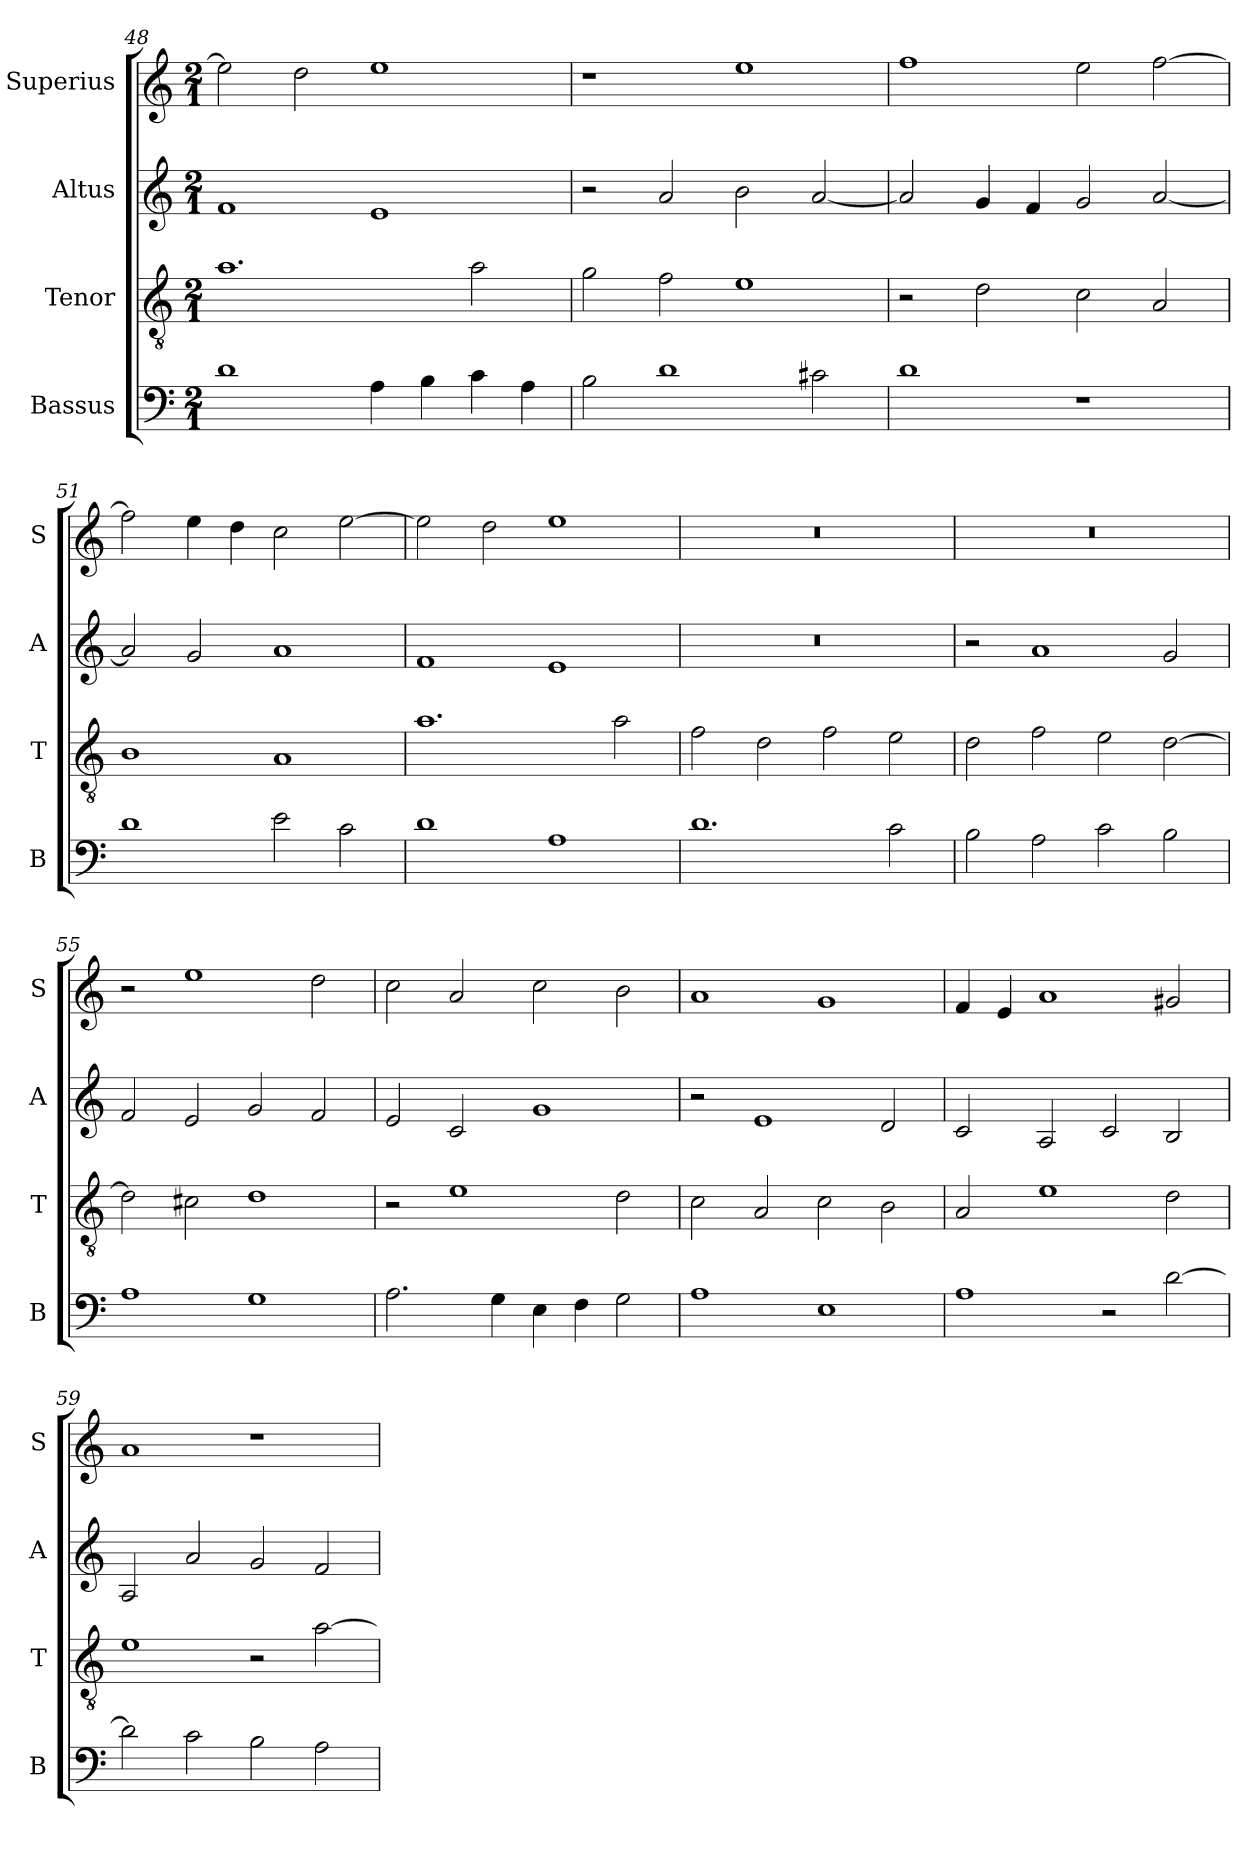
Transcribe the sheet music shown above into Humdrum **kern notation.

**kern	**kern	**kern	**kern
*part4	*part3	*part2	*part1
*staff4	*staff3	*staff2	*staff1
*I"Bassus	*I"Tenor	*I"Altus	*I"Superius
*I'B	*I'T	*I'A	*I'S
*clefF4	*clefGv2	*clefG2	*clefG2
*k[]	*k[]	*k[]	*k[]
*C:	*C:	*C:	*C:
*M2/1	*M2/1	*M2/1	*M2/1
=48	=48	=48	=48
1d	1.a	1f	2ee]
.	.	.	2dd
4A	.	1e	1ee
4B	.	.	.
4c	2a	.	.
4A	.	.	.
=49	=49	=49	=49
2B	2g	2r	1r
1d	2f	2a	.
.	1e	2b	1ee
2c#X	.	[2a	.
=50	=50	=50	=50
1d	2r	2a]	1ff
.	2d	4g	.
.	.	4f	.
1r	2c	2g	2ee
.	2A	[2a	[2ff
=51	=51	=51	=51
1d	1B	2a]	2ff]
.	.	2g	4ee
.	.	.	4dd
2e	1A	1a	2cc
2c	.	.	[2ee
=52	=52	=52	=52
1d	1.a	1f	2ee]
.	.	.	2dd
1A	.	1e	1ee
.	2a	.	.
=53	=53	=53	=53
1.d	2f	0r	0r
.	2d	.	.
.	2f	.	.
2c	2e	.	.
=54	=54	=54	=54
2B	2d	2r	0r
2A	2f	1a	.
2c	2e	.	.
2B	[2d	2g	.
=55	=55	=55	=55
1A	2d]	2f	2r
.	2c#X	2e	1ee
1G	1d	2g	.
.	.	2f	2dd
=56	=56	=56	=56
2.A	2r	2e	2cc
.	1e	2c	2a
4G	.	.	.
4E	.	1g	2cc
4F	.	.	.
2G	2d	.	2b
=57	=57	=57	=57
1A	2c	2r	1a
.	2A	1e	.
1E	2c	.	1g
.	2B	2d	.
=58	=58	=58	=58
1A	2A	2c	4f
.	.	.	4e
.	1e	2A	1a
2r	.	2c	.
[2d	2d	2B	2g#X
=59	=59	=59	=59
2d]	1e	2A	1a
2c	.	2a	.
2B	2r	2g	1r
2A	[2a	2f	.
=	=	=	=
*-	*-	*-	*-
